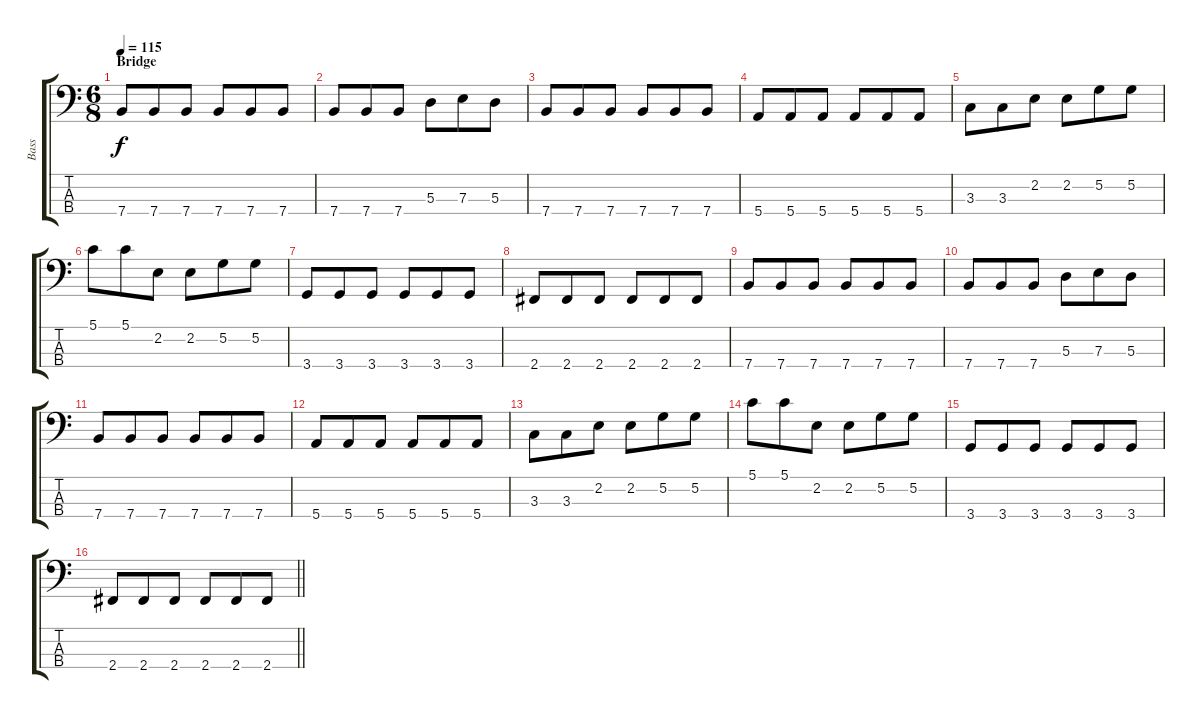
\track ("Bass" "Bass") {instrument electricbassfinger}
\staff {score tabs}
\tuning (G2 D2 A1 E1) {hide}
\ts (6 8)
\section ("" "Bridge")
\tempo 115
\clef f4
\ks c
7.4.8{dy f} 7.4.8 7.4.8 7.4.8 7.4.8 7.4.8 |
7.4.8 7.4.8 7.4.8 5.3.8 7.3.8 5.3.8 |
7.4.8 7.4.8 7.4.8 7.4.8 7.4.8 7.4.8 |
5.4.8 5.4.8 5.4.8 5.4.8 5.4.8 5.4.8 |
3.3.8 3.3.8 2.2.8 2.2.8 5.2.8 5.2.8 |
5.1.8 5.1.8 2.2.8 2.2.8 5.2.8 5.2.8 |
3.4.8 3.4.8 3.4.8 3.4.8 3.4.8 3.4.8 |
2.4.8 2.4.8 2.4.8 2.4.8 2.4.8 2.4.8 |
7.4.8 7.4.8 7.4.8 7.4.8 7.4.8 7.4.8 |
7.4.8 7.4.8 7.4.8 5.3.8 7.3.8 5.3.8 |
7.4.8 7.4.8 7.4.8 7.4.8 7.4.8 7.4.8 |
5.4.8 5.4.8 5.4.8 5.4.8 5.4.8 5.4.8 |
3.3.8 3.3.8 2.2.8 2.2.8 5.2.8 5.2.8 |
5.1.8 5.1.8 2.2.8 2.2.8 5.2.8 5.2.8 |
3.4.8 3.4.8 3.4.8 3.4.8 3.4.8 3.4.8 |
\barLineRight lightlight
2.4.8 2.4.8 2.4.8 2.4.8 2.4.8 2.4.8
